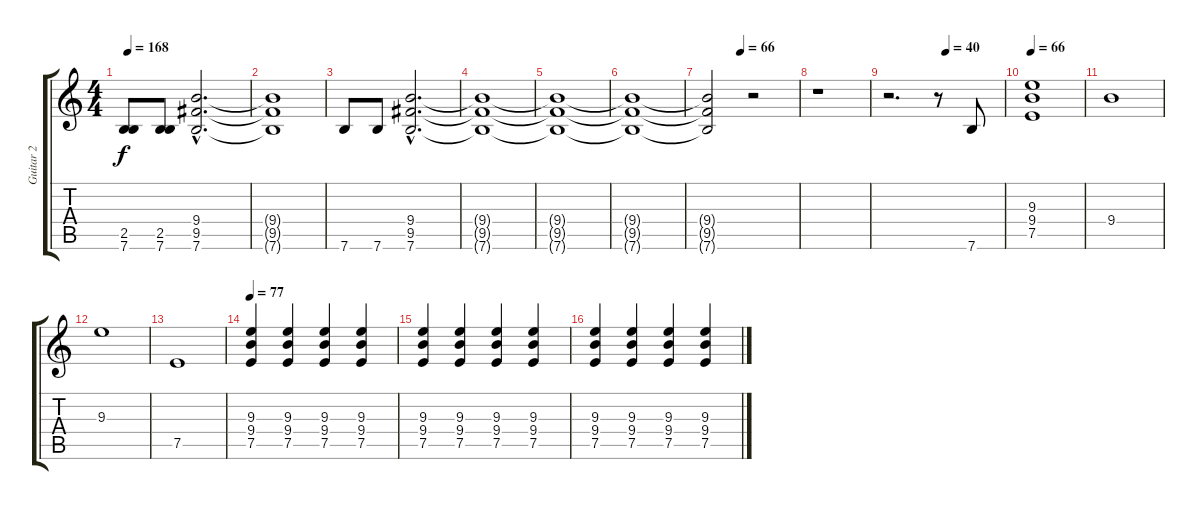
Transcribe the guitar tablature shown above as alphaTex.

\track ("Guitar 2" "Guitar 2") {instrument distortionguitar}
\staff {score tabs}
\tuning (E4 B3 G3 D3 A2 E2) {hide}
\ts (4 4)
\tempo 168
\clef g2
\ks c
(2.5 7.6).8{dy f} (2.5 7.6).8 (9.4{hac} 9.5{hac} 7.6{hac}).2{d} |
(9.4{t} 9.5{t} 7.6{t}).1 |
7.6.8 7.6.8 (9.4{hac} 9.5{hac} 7.6{hac}).2{d} |
(9.4{t} 9.5{t} 7.6{t}).1 |
(9.4{t} 9.5{t} 7.6{t}).1 |
(9.4{t} 9.5{t} 7.6{t}).1 |
\tempo (66 0.375)
(9.4{t} 9.5{t} 7.6{t}).2 r.2 |
r.1 |
\tempo (40 0.5)
r.2{d} r.8 7.6.8 |
\tempo 66
(9.3 9.4 7.5).1 |
9.4.1 |
9.3.1 |
7.5.1 |
\tempo 77
(9.3 9.4 7.5).4 (9.3 9.4 7.5).4 (9.3 9.4 7.5).4 (9.3 9.4 7.5).4 |
(9.3 9.4 7.5).4 (9.3 9.4 7.5).4 (9.3 9.4 7.5).4 (9.3 9.4 7.5).4 |
(9.3 9.4 7.5).4 (9.3 9.4 7.5).4 (9.3 9.4 7.5).4 (9.3 9.4 7.5).4
